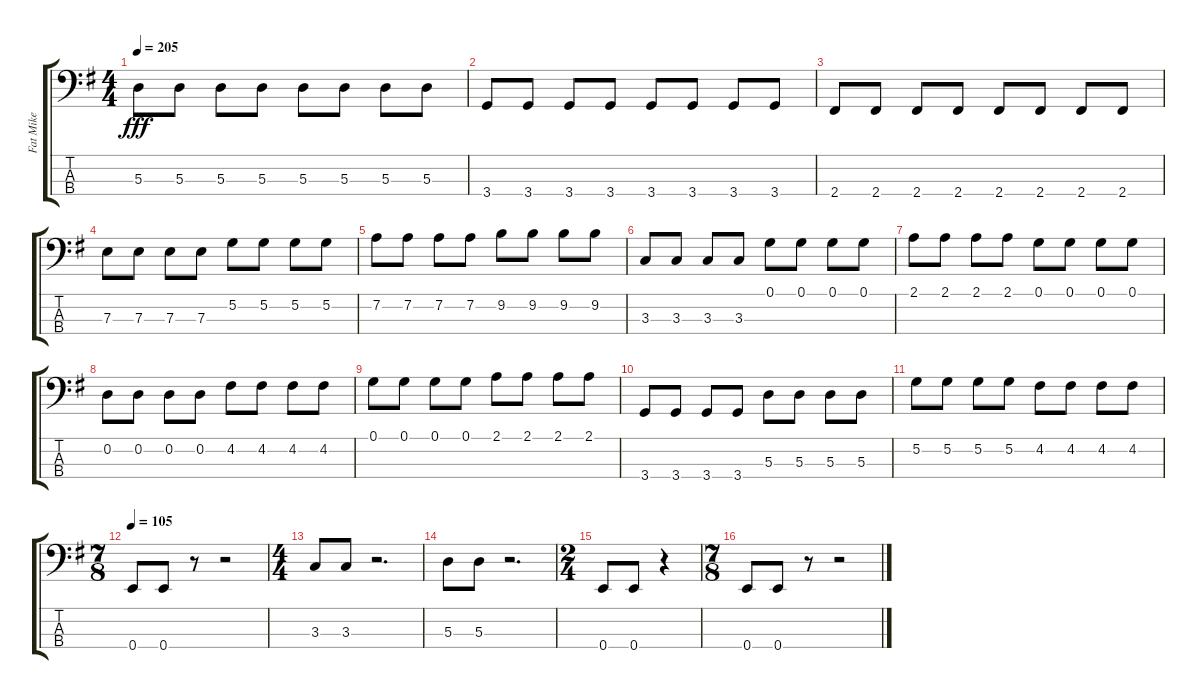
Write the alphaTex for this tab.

\track ("Fat Mike" "Fat Mike") {instrument electricbasspick}
\staff {score tabs}
\tuning (G2 D2 A1 E1) {hide}
\ts (4 4)
\tempo 205
\clef f4
\ks eminor
5.3.8{dy fff} 5.3.8 5.3.8 5.3.8 5.3.8 5.3.8 5.3.8 5.3.8 |
3.4.8 3.4.8 3.4.8 3.4.8 3.4.8 3.4.8 3.4.8 3.4.8 |
2.4.8 2.4.8 2.4.8 2.4.8 2.4.8 2.4.8 2.4.8 2.4.8 |
7.3.8 7.3.8 7.3.8 7.3.8 5.2.8 5.2.8 5.2.8 5.2.8 |
7.2.8 7.2.8 7.2.8 7.2.8 9.2.8 9.2.8 9.2.8 9.2.8 |
3.3.8 3.3.8 3.3.8 3.3.8 0.1.8 0.1.8 0.1.8 0.1.8 |
2.1.8 2.1.8 2.1.8 2.1.8 0.1.8 0.1.8 0.1.8 0.1.8 |
0.2.8 0.2.8 0.2.8 0.2.8 4.2.8 4.2.8 4.2.8 4.2.8 |
0.1.8 0.1.8 0.1.8 0.1.8 2.1.8 2.1.8 2.1.8 2.1.8 |
3.4.8 3.4.8 3.4.8 3.4.8 5.3.8 5.3.8 5.3.8 5.3.8 |
5.2.8 5.2.8 5.2.8 5.2.8 4.2.8 4.2.8 4.2.8 4.2.8 |
\ts (7 8)
\tempo 105
0.4.8 0.4.8 r.8 r.2 |
\ts (4 4)
3.3.8 3.3.8 r.2{d} |
5.3.8 5.3.8 r.2{d} |
\ts (2 4)
0.4.8 0.4.8 r.4 |
\ts (7 8)
0.4.8 0.4.8 r.8 r.2
